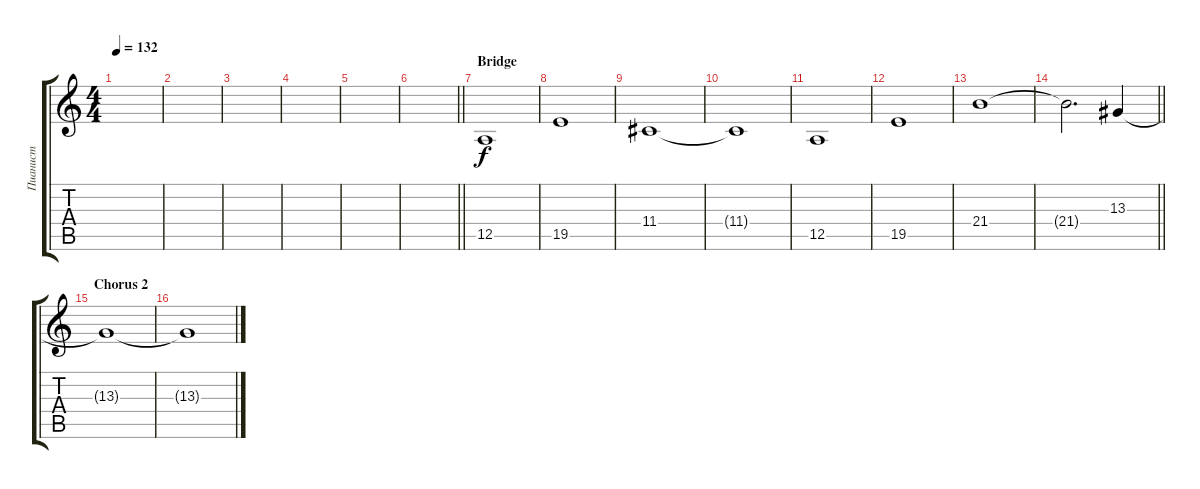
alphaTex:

\track ("Пианист" "Пианист") {instrument pad2warm}
\staff {score tabs}
\tuning (E4 B3 G3 D3 A2 E2) {hide}
\ts (4 4)
\tempo 132
\clef g2
\ks c
|
|
|
|
|
\barLineRight lightlight
|
\section ("" "Bridge")
12.5.1 |
19.5.1 |
11.4.1 |
11.4{t}.1 |
12.5.1 |
19.5.1 |
21.4.1 |
\barLineRight lightlight
21.4{t}.2{d} 13.3.4 |
\section ("" "Chorus 2")
13.3{t}.1 |
13.3{t}.1
